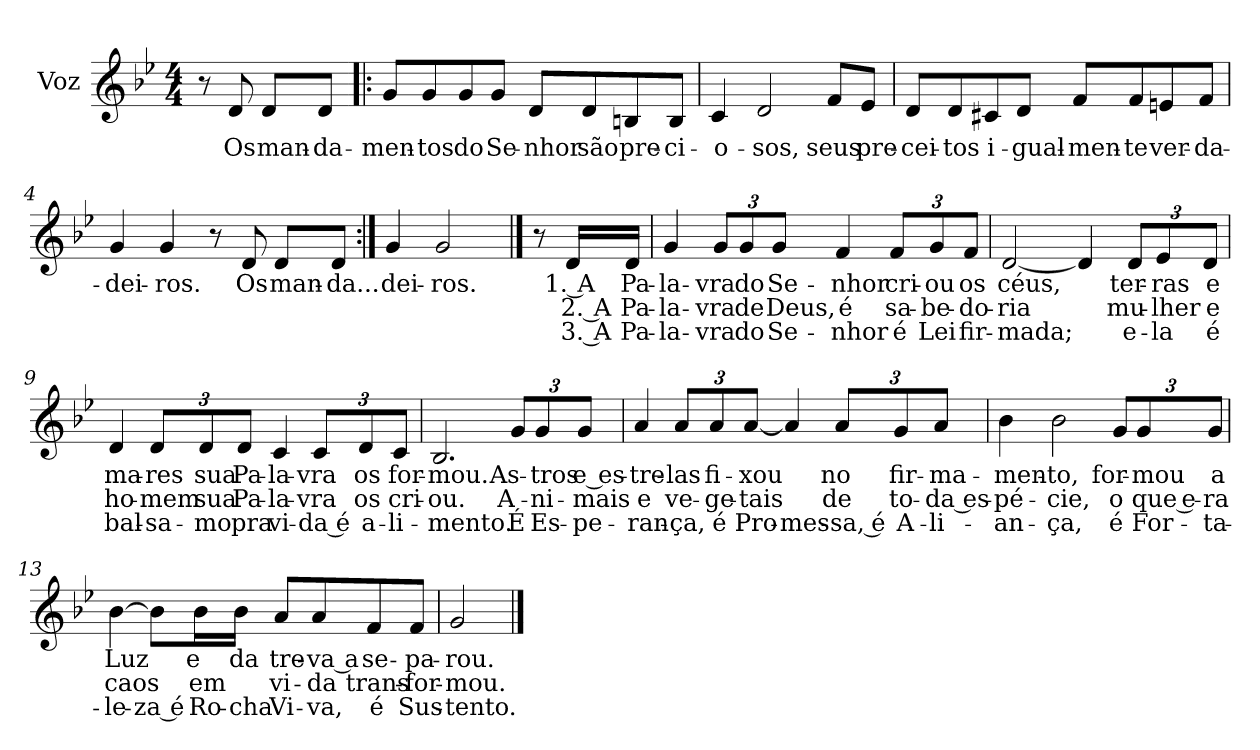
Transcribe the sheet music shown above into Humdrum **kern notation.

**kern	**text	**text	**text
*part1	*part1	*part1	*part1
*staff1	*staff1	*staff1	*staff1
*I"Voz	*	*	*
*I'Vo.	*	*	*
*clefG2	*	*	*
*k[b-e-]	*	*	*
*M4/4	*	*	*
*MM80	*	*	*
=	=	=	=
8r	.	.	.
!	!LO:LY:b	!	!
8d/	Os	.	.
!	!LO:LY:b	!	!
8d/L	man-	.	.
!	!LO:LY:b	!	!
8d/J	-da-	.	.
=1!|:	=1!|:	=1!|:	=1!|:
!	!LO:LY:b	!	!
8g/L	-men-	.	.
!	!LO:LY:b	!	!
8g/	-tos	.	.
!	!LO:LY:b	!	!
8g/	do	.	.
!	!LO:LY:b	!	!
8g/J	Se-	.	.
!	!LO:LY:b	!	!
8d/L	-nhor	.	.
!	!LO:LY:b	!	!
8d/	são	.	.
!	!LO:LY:b	!	!
8Bn/	pre-	.	.
!	!LO:LY:b	!	!
8B/J	-ci-	.	.
=2	=2	=2	=2
!	!LO:LY:b	!	!
4c/	-o-	.	.
!	!LO:LY:b	!	!
2d/	-sos,	.	.
!	!LO:LY:b	!	!
8f/L	seus	.	.
!	!LO:LY:b	!	!
8e-/J	pre-	.	.
!!LO:LB:g=z
=3	=3	=3	=3
!	!LO:LY:b	!	!
8d/L	-cei-	.	.
!	!LO:LY:b	!	!
8d/	-tos	.	.
!	!LO:LY:b	!	!
8c#X/	i-	.	.
!	!LO:LY:b	!	!
8d/J	-gual-	.	.
!	!LO:LY:b	!	!
8f/L	-men-	.	.
!	!LO:LY:b	!	!
8f/	-te	.	.
!	!LO:LY:b	!	!
8en/	ver-	.	.
!	!LO:LY:b	!	!
8f/J	-da-	.	.
=4	=4	=4	=4
!	!LO:LY:b	!	!
4g/	-dei-	.	.
!	!LO:LY:b	!	!
4g/	-ros.	.	.
8r	.	.	.
!	!LO:LY:b	!	!
8d/	Os	.	.
!	!LO:LY:b	!	!
8d/L	man-	.	.
!	!LO:LY:b	!	!
8d/J	-da...	.	.
=5:|!	=5:|!	=5:|!	=5:|!
!	!LO:LY:b	!	!
4g/	dei-	.	.
!	!LO:LY:b	!	!
2g/	-ros.	.	.
!!LO:LB:g=z
==6	==6	==6	==6
8r	.	.	.
!	!LO:LY:b	!LO:LY:b	!LO:LY:b
16d/LL	1. A	2. A	3. A
!	!LO:LY:b	!LO:LY:b	!LO:LY:b
16d/JJ	Pa-	Pa-	Pa-
=7	=7	=7	=7
!	!LO:LY:b	!LO:LY:b	!LO:LY:b
4g/	-la-	-la-	la-
*Xbrackettup	*	*	*
!	!LO:LY:b	!LO:LY:b	!LO:LY:b
12g/L	-vra	-vra	-vra
!	!LO:LY:b	!LO:LY:b	!LO:LY:b
12g/	do	de	do
!	!LO:LY:b	!LO:LY:b	!LO:LY:b
12g/J	Se-	Deus,	Se-
!	!LO:LY:b	!LO:LY:b	!LO:LY:b
4f/	-nhor	é	nhor
!	!LO:LY:b	!LO:LY:b	!LO:LY:b
12f/L	cri-	sa-	é
!	!LO:LY:b	!LO:LY:b	!LO:LY:b
12g/	-ou	-be-	Lei
!	!LO:LY:b	!LO:LY:b	!LO:LY:b
12f/J	os	-do-	fir-
=8	=8	=8	=8
!	!LO:LY:b	!LO:LY:b	!LO:LY:b
[2d/	céus,	-ria	-mada;
4d/]	.	.	.
!	!LO:LY:b	!LO:LY:b	!LO:LY:b
12d/L	ter-	mu-	e-
!	!LO:LY:b	!LO:LY:b	!LO:LY:b
12e-/	-ras	-lher	-la
!	!LO:LY:b	!LO:LY:b	!LO:LY:b
12d/J	e	e	é
!!LO:LB:g=z
=9	=9	=9	=9
!	!LO:LY:b	!LO:LY:b	!LO:LY:b
4d/	ma-	ho-	bal-
!	!LO:LY:b	!LO:LY:b	!LO:LY:b
12d/L	-res	-mem	-sa-
!	!LO:LY:b	!LO:LY:b	!LO:LY:b
12d/	sua	sua	-mo
!	!LO:LY:b	!LO:LY:b	!LO:LY:b
12d/J	Pa-	Pa-	pra
!	!LO:LY:b	!LO:LY:b	!LO:LY:b
4c/	-la-	-la-	vi-
!	!LO:LY:b	!LO:LY:b	!LO:LY:b
12c/L	-vra	-vra	-da é
!	!LO:LY:b	!LO:LY:b	!LO:LY:b
12d/	os	os	a-
!	!LO:LY:b	!LO:LY:b	!LO:LY:b
12c/J	for-	cri-	-li-
=10	=10	=10	=10
!	!LO:LY:b	!LO:LY:b	!LO:LY:b
2.B-/	-mou.	-ou.	-mento.
!	!LO:LY:b	!LO:LY:b	!LO:LY:b
12g/L	As-	A-	É
!	!LO:LY:b	!LO:LY:b	!LO:LY:b
12g/	-tros	-ni-	Es-
!	!LO:LY:b	!LO:LY:b	!LO:LY:b
12g/J	e es-	-mais	-pe-
=11	=11	=11	=11
!	!LO:LY:b	!LO:LY:b	!LO:LY:b
4a/	-tre-	e	-ran-
!	!LO:LY:b	!LO:LY:b	!LO:LY:b
12a/L	-las	ve-	-ça,
!	!LO:LY:b	!LO:LY:b	!LO:LY:b
12a/	fi-	-ge-	é
!	!LO:LY:b	!LO:LY:b	!LO:LY:b
[12a/J	-xou	-tais	Pro-
!	!	!	!LO:LY:b
4a/]	.	.	-mes-
!	!LO:LY:b	!LO:LY:b	!LO:LY:b
12a/L	no	de	-sa, é
!	!LO:LY:b	!LO:LY:b	!LO:LY:b
12g/	fir-	to-	A-
!	!LO:LY:b	!LO:LY:b	!LO:LY:b
12a/J	-ma-	-da es-	-li-
!!LO:LB:g=z
=12	=12	=12	=12
!	!LO:LY:b	!LO:LY:b	!LO:LY:b
4b-\	-men-	-pé-	-an-
!	!LO:LY:b	!LO:LY:b	!LO:LY:b
2b-\	-to,	-cie,	-ça,
!	!LO:LY:b	!LO:LY:b	!LO:LY:b
12g/L	for-	o	é
!	!LO:LY:b	!LO:LY:b	!LO:LY:b
12g/	-mou	que e-	For-
!	!LO:LY:b	!LO:LY:b	!LO:LY:b
12g/J	a	-ra	-ta-
=13	=13	=13	=13
!	!LO:LY:b	!LO:LY:b	!LO:LY:b
[4b-\	Luz	-caos	-le-
!	!	!	!LO:LY:b
8b-\L]	.	.	-za é
!	!LO:LY:b	!LO:LY:b	!LO:LY:b
16b-\L	e	em	Ro-
!	!LO:LY:b	!	!LO:LY:b
16b-\JJ	da	.	-cha
!	!LO:LY:b	!LO:LY:b	!LO:LY:b
8a/L	tre-	vi-	Vi-
!	!LO:LY:b	!LO:LY:b	!LO:LY:b
8a/	-va a	-da	-va,
!	!LO:LY:b	!LO:LY:b	!LO:LY:b
8f/	se-	trans-	é
!	!LO:LY:b	!LO:LY:b	!LO:LY:b
8f/J	-pa-	-for-	Sus-
=14	=14	=14	=14
!	!LO:LY:b	!LO:LY:b	!LO:LY:b
2g/	-rou.	-mou.	-tento.
==	==	==	==
*-	*-	*-	*-
